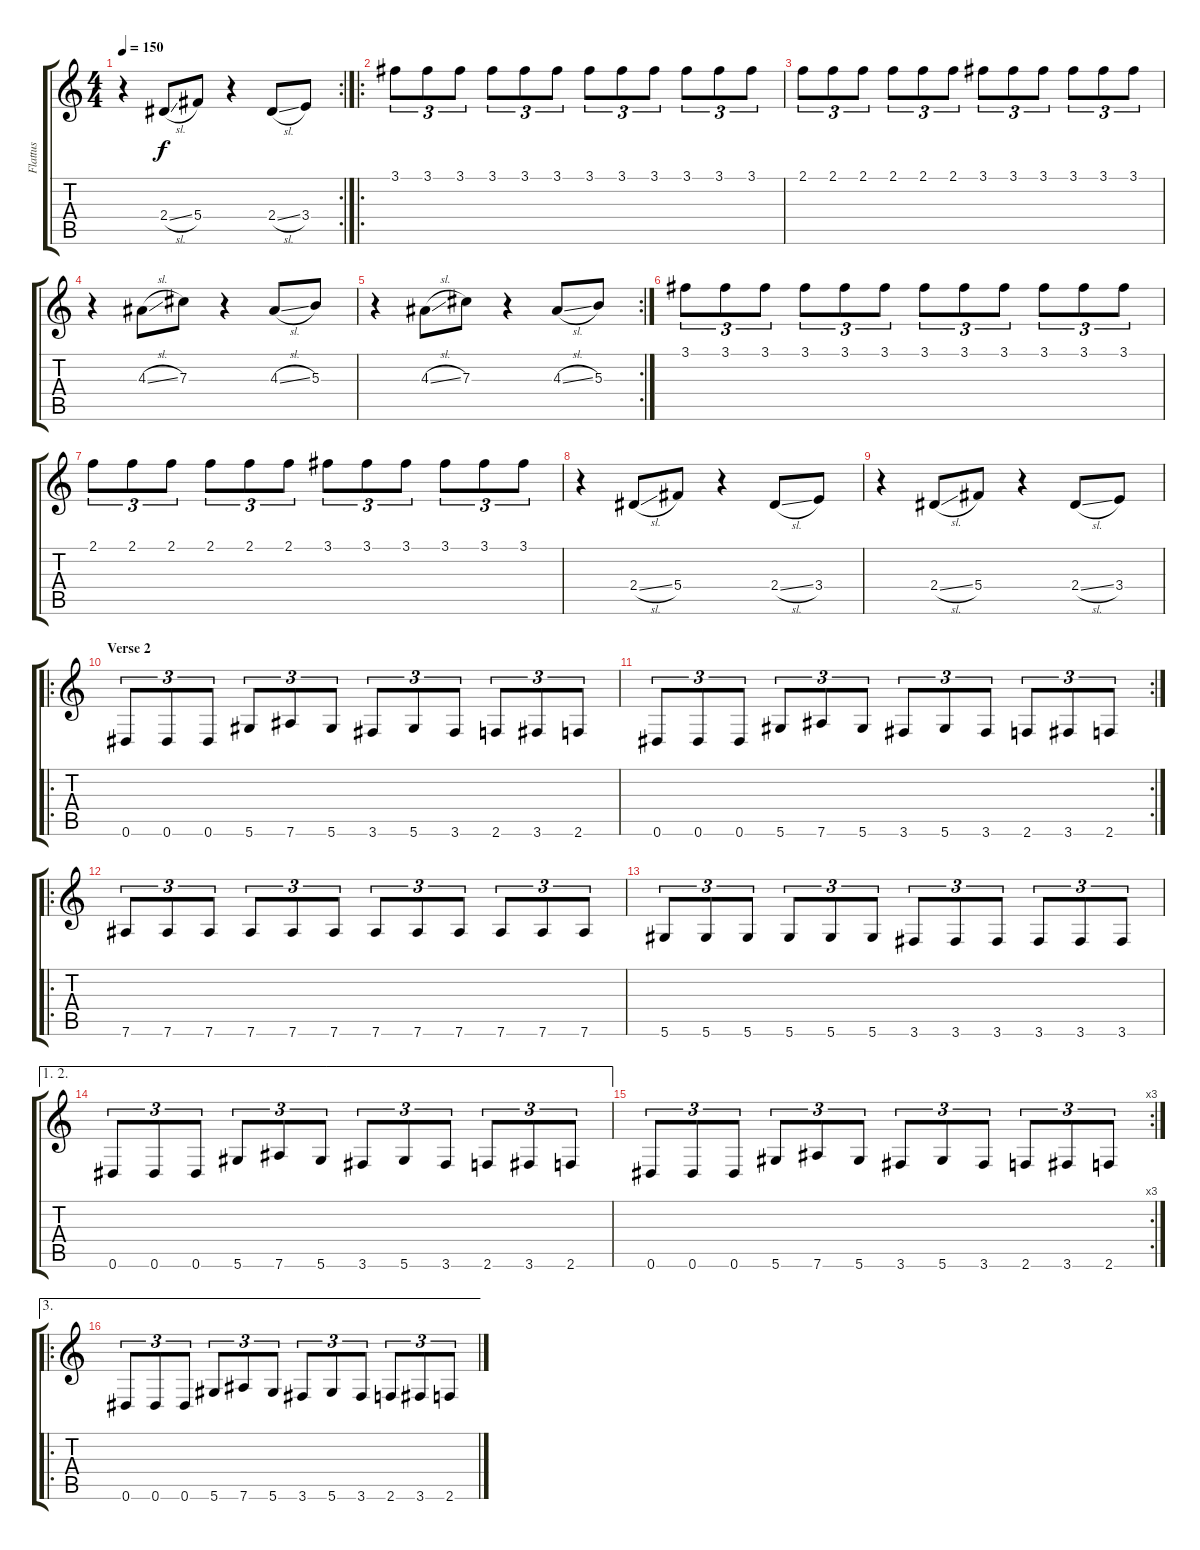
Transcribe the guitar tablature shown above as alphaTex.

\track ("Flattus" "Flattus") {instrument distortionguitar}
\staff {score tabs}
\tuning (Eb4 Bb3 Gb3 Db3 Ab2 Eb2) {hide}
\rc 2
\ts (4 4)
\tempo 150
\clef g2
\ks c
r.4{dy f} 2.4{sl}.8 5.4.8 r.4 2.4{sl}.8 3.4.8 |
\ro
3.1.8{tu (3 2)} 3.1.8{tu (3 2)} 3.1.8{tu (3 2)} 3.1.8{tu (3 2)} 3.1.8{tu (3 2)} 3.1.8{tu (3 2)} 3.1.8{tu (3 2)} 3.1.8{tu (3 2)} 3.1.8{tu (3 2)} 3.1.8{tu (3 2)} 3.1.8{tu (3 2)} 3.1.8{tu (3 2)} |
2.1.8{tu (3 2)} 2.1.8{tu (3 2)} 2.1.8{tu (3 2)} 2.1.8{tu (3 2)} 2.1.8{tu (3 2)} 2.1.8{tu (3 2)} 3.1.8{tu (3 2)} 3.1.8{tu (3 2)} 3.1.8{tu (3 2)} 3.1.8{tu (3 2)} 3.1.8{tu (3 2)} 3.1.8{tu (3 2)} |
r.4 4.3{sl}.8 7.3.8 r.4 4.3{sl}.8 5.3.8 |
\rc 2
r.4 4.3{sl}.8 7.3.8 r.4 4.3{sl}.8 5.3.8 |
3.1.8{tu (3 2)} 3.1.8{tu (3 2)} 3.1.8{tu (3 2)} 3.1.8{tu (3 2)} 3.1.8{tu (3 2)} 3.1.8{tu (3 2)} 3.1.8{tu (3 2)} 3.1.8{tu (3 2)} 3.1.8{tu (3 2)} 3.1.8{tu (3 2)} 3.1.8{tu (3 2)} 3.1.8{tu (3 2)} |
2.1.8{tu (3 2)} 2.1.8{tu (3 2)} 2.1.8{tu (3 2)} 2.1.8{tu (3 2)} 2.1.8{tu (3 2)} 2.1.8{tu (3 2)} 3.1.8{tu (3 2)} 3.1.8{tu (3 2)} 3.1.8{tu (3 2)} 3.1.8{tu (3 2)} 3.1.8{tu (3 2)} 3.1.8{tu (3 2)} |
r.4 2.4{sl}.8 5.4.8 r.4 2.4{sl}.8 3.4.8 |
r.4 2.4{sl}.8 5.4.8 r.4 2.4{sl}.8 3.4.8 |
\ro
\section ("" "Verse 2")
0.6.8{tu (3 2)} 0.6.8{tu (3 2)} 0.6.8{tu (3 2)} 5.6.8{tu (3 2)} 7.6.8{tu (3 2)} 5.6.8{tu (3 2)} 3.6.8{tu (3 2)} 5.6.8{tu (3 2)} 3.6.8{tu (3 2)} 2.6.8{tu (3 2)} 3.6.8{tu (3 2)} 2.6.8{tu (3 2)} |
\rc 2
0.6.8{tu (3 2)} 0.6.8{tu (3 2)} 0.6.8{tu (3 2)} 5.6.8{tu (3 2)} 7.6.8{tu (3 2)} 5.6.8{tu (3 2)} 3.6.8{tu (3 2)} 5.6.8{tu (3 2)} 3.6.8{tu (3 2)} 2.6.8{tu (3 2)} 3.6.8{tu (3 2)} 2.6.8{tu (3 2)} |
\ro
7.6.8{tu (3 2)} 7.6.8{tu (3 2)} 7.6.8{tu (3 2)} 7.6.8{tu (3 2)} 7.6.8{tu (3 2)} 7.6.8{tu (3 2)} 7.6.8{tu (3 2)} 7.6.8{tu (3 2)} 7.6.8{tu (3 2)} 7.6.8{tu (3 2)} 7.6.8{tu (3 2)} 7.6.8{tu (3 2)} |
5.6.8{tu (3 2)} 5.6.8{tu (3 2)} 5.6.8{tu (3 2)} 5.6.8{tu (3 2)} 5.6.8{tu (3 2)} 5.6.8{tu (3 2)} 3.6.8{tu (3 2)} 3.6.8{tu (3 2)} 3.6.8{tu (3 2)} 3.6.8{tu (3 2)} 3.6.8{tu (3 2)} 3.6.8{tu (3 2)} |
\ae (1 2)
0.6.8{tu (3 2)} 0.6.8{tu (3 2)} 0.6.8{tu (3 2)} 5.6.8{tu (3 2)} 7.6.8{tu (3 2)} 5.6.8{tu (3 2)} 3.6.8{tu (3 2)} 5.6.8{tu (3 2)} 3.6.8{tu (3 2)} 2.6.8{tu (3 2)} 3.6.8{tu (3 2)} 2.6.8{tu (3 2)} |
\rc 3
0.6.8{tu (3 2)} 0.6.8{tu (3 2)} 0.6.8{tu (3 2)} 5.6.8{tu (3 2)} 7.6.8{tu (3 2)} 5.6.8{tu (3 2)} 3.6.8{tu (3 2)} 5.6.8{tu (3 2)} 3.6.8{tu (3 2)} 2.6.8{tu (3 2)} 3.6.8{tu (3 2)} 2.6.8{tu (3 2)} |
\ae 3
\ro
0.6.8{tu (3 2)} 0.6.8{tu (3 2)} 0.6.8{tu (3 2)} 5.6.8{tu (3 2)} 7.6.8{tu (3 2)} 5.6.8{tu (3 2)} 3.6.8{tu (3 2)} 5.6.8{tu (3 2)} 3.6.8{tu (3 2)} 2.6.8{tu (3 2)} 3.6.8{tu (3 2)} 2.6.8{tu (3 2)}
